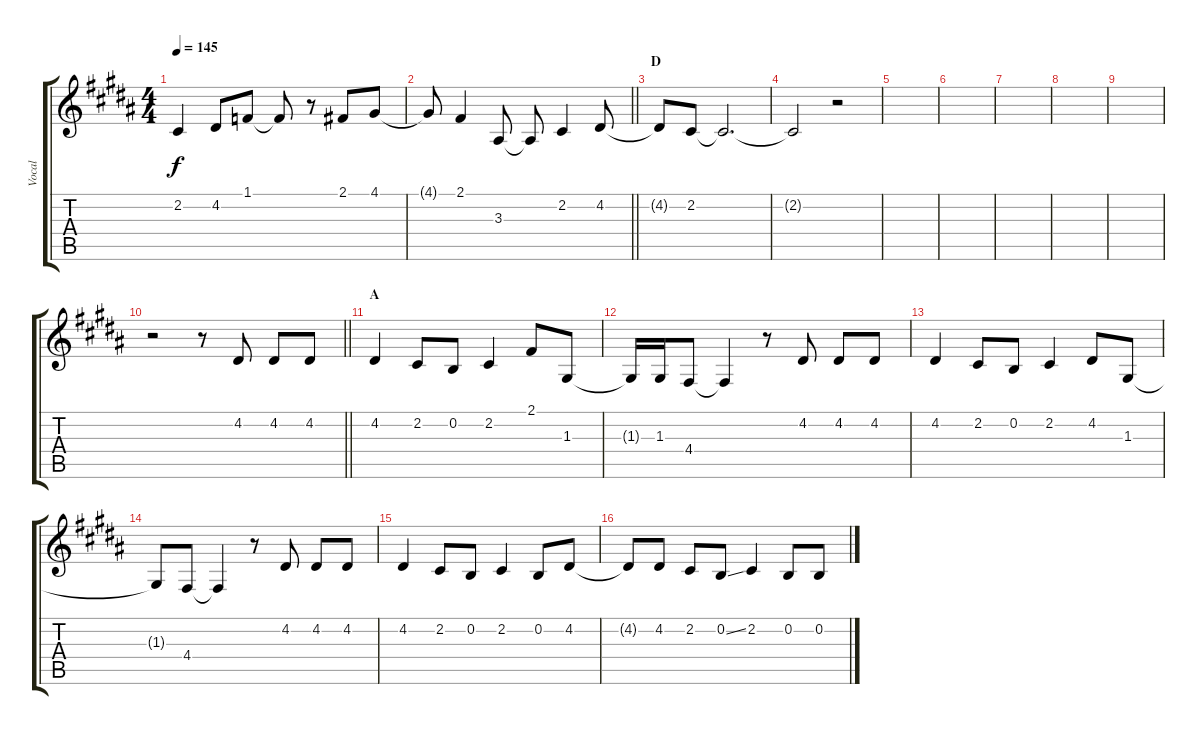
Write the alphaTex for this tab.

\track ("Vocal" "Vocal") {instrument tenorsax}
\staff {score tabs}
\tuning (E4 B3 G3 D3 A2 E2) {hide}
\ts (4 4)
\tempo 145
\clef g2
\ks b
2.2{t}.4{dy f} 4.2.8 1.1.8 1.1{t}.8 r.8 2.1.8 4.1.8 |
\barLineRight lightlight
4.1{t}.8 2.1.4 3.3.8 3.3{t}.8 2.2.4 4.2.8 |
\section ("" "D")
4.2{t}.8 2.2.8 2.2{t}.2{d} |
2.2{t}.2 r.2 |
|
|
|
|
|
\barLineRight lightlight
r.2 r.8 4.2.8 4.2.8 4.2.8 |
\section ("" "A")
4.2.4 2.2.8 0.2.8 2.2.4 2.1.8 1.3.8 |
1.3{t}.16 1.3.16 4.4.8 4.4{t}.4 r.8 4.2.8 4.2.8 4.2.8 |
4.2.4 2.2.8 0.2.8 2.2.4 4.2.8 1.3.8 |
1.3{t}.8 4.4.8 4.4{t}.4 r.8 4.2.8 4.2.8 4.2.8 |
4.2.4 2.2.8 0.2.8 2.2.4 0.2.8 4.2.8 |
4.2{t}.8 4.2.8 2.2.8 0.2{ss}.8 2.2.4 0.2.8 0.2.8
